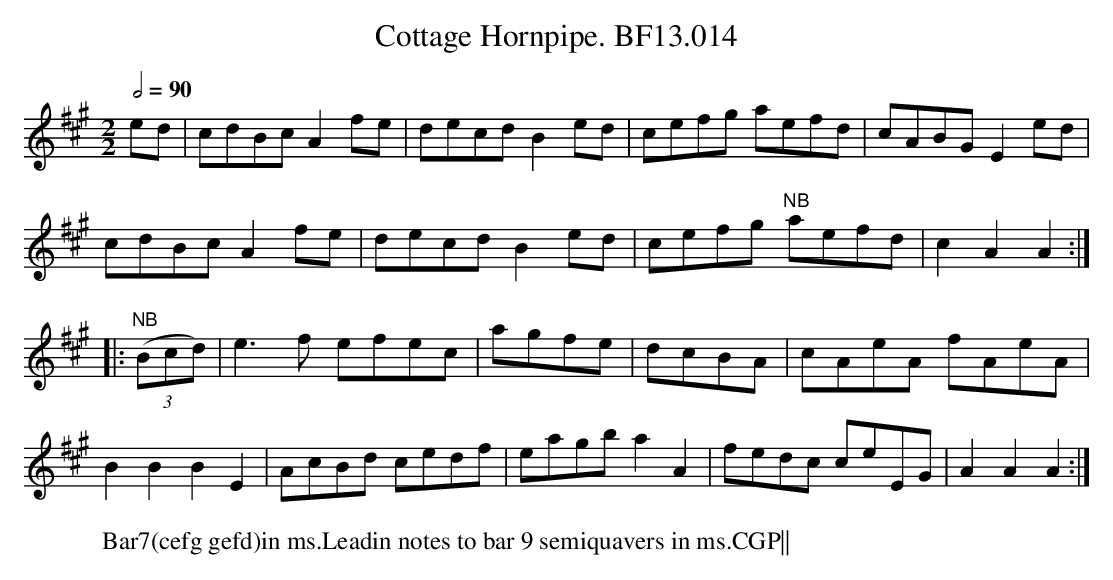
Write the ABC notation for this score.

X:1
T:Cottage Hornpipe. BF13.014
M:2/2
L:1/8
Q:1/2=90
K:A major
ed|cdBcA2fe|decd B2ed|cefg aefd|cABGE2ed|
cdBc A2fe|decdB2ed|cefg "^NB"aefd|c2A2A2:|
|:"NB"((3Bcd)| e3 f efec|agfe|dcBA|cAeA fAeA|
B2B2B2E2|AcBd cedf|eagb a2A2|fedc ceEG|A2A2A2:|
W:Bar7(cefg gefd)in ms.Leadin notes to bar 9 semiquavers in ms.CGP||
